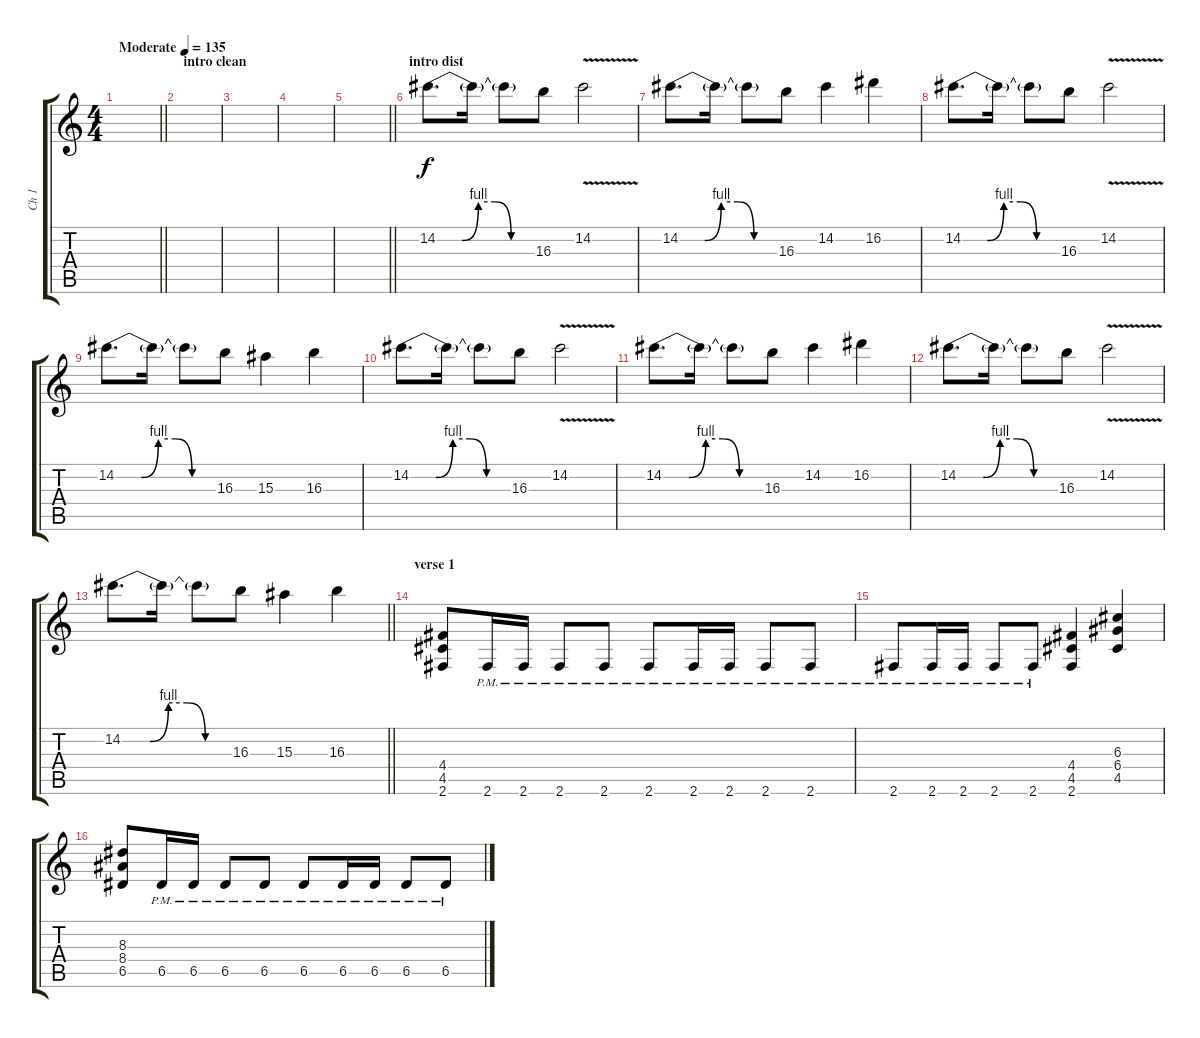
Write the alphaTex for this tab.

\track ("Ch 1 " "Ch 1 ") {instrument distortionguitar}
\staff {score tabs}
\tuning (E4 B3 G3 D3 A2 E2) {hide}
\ts (4 4)
\tempo (135 "Moderate")
\clef g2
\barLineRight lightlight
\ks c
|
\section ("" " intro clean")
|
|
|
\barLineRight lightlight
|
\section ("" "intro dist")
14.2{be (custom 0 0 15 0 25 4 35 4 45 0 60 0)}.8{d} 14.2{t}.16 14.2{t}.8 16.3.8 14.2{v}.2 |
14.2{be (custom 0 0 15 0 25 4 35 4 45 0 60 0)}.8{d} 14.2{t}.16 14.2{t}.8 16.3.8 14.2.4 16.2.4 |
14.2{be (custom 0 0 15 0 25 4 35 4 45 0 60 0)}.8{d} 14.2{t}.16 14.2{t}.8 16.3.8 14.2{v}.2 |
14.2{be (custom 0 0 15 0 25 4 35 4 45 0 60 0)}.8{d} 14.2{t}.16 14.2{t}.8 16.3.8 15.3.4 16.3.4 |
14.2{be (custom 0 0 15 0 25 4 35 4 45 0 60 0)}.8{d} 14.2{t}.16 14.2{t}.8 16.3.8 14.2{v}.2 |
14.2{be (custom 0 0 15 0 25 4 35 4 45 0 60 0)}.8{d} 14.2{t}.16 14.2{t}.8 16.3.8 14.2.4 16.2.4 |
14.2{be (custom 0 0 15 0 25 4 35 4 45 0 60 0)}.8{d} 14.2{t}.16 14.2{t}.8 16.3.8 14.2{v}.2 |
\barLineRight lightlight
14.2{be (custom 0 0 15 0 25 4 35 4 45 0 60 0)}.8{d} 14.2{t}.16 14.2{t}.8 16.3.8 15.3.4 16.3.4 |
\section ("" "verse 1")
(4.4 4.5 2.6).8 2.6{pm}.16 2.6{pm}.16 2.6{pm}.8 2.6{pm}.8 2.6{pm}.8 2.6{pm}.16 2.6{pm}.16 2.6{pm}.8 2.6{pm}.8 |
2.6{pm}.8 2.6{pm}.16 2.6{pm}.16 2.6{pm}.8 2.6{pm}.8 (4.4 4.5 2.6).4 (6.3 6.4 4.5).4 |
(8.3 8.4 6.5).8 6.5{pm}.16 6.5{pm}.16 6.5{pm}.8 6.5{pm}.8 6.5{pm}.8 6.5{pm}.16 6.5{pm}.16 6.5{pm}.8 6.5{pm}.8
